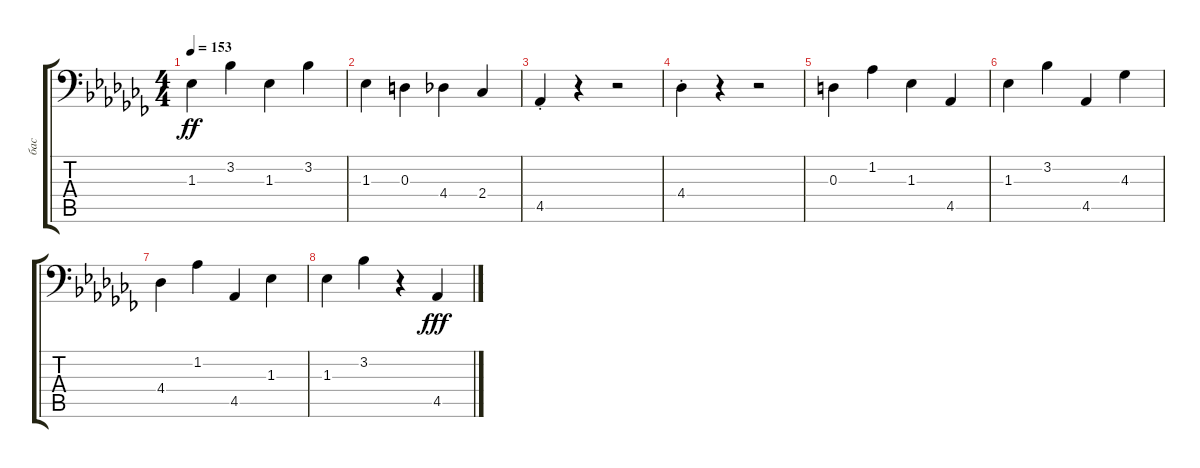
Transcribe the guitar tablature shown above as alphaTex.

\track ("бас" "бас") {instrument electricbasspick}
\staff {score tabs}
\tuning (C3 G2 D2 A1 E1 B-1) {hide}
\ts (4 4)
\tempo 153
\clef f4
\ks abminor
1.3.4{dy ff} 3.2.4 1.3.4 3.2.4 |
1.3.4 0.3.4 4.4.4 2.4.4 |
4.5{st}.4 r.4 r.2 |
4.4{st}.4 r.4 r.2 |
0.3.4 1.2.4 1.3.4 4.5.4 |
1.3.4 3.2.4 4.5.4 4.3.4 |
4.4.4 1.2.4 4.5.4 1.3.4 |
1.3.4 3.2.4 r.4 4.5.4{dy fff}
